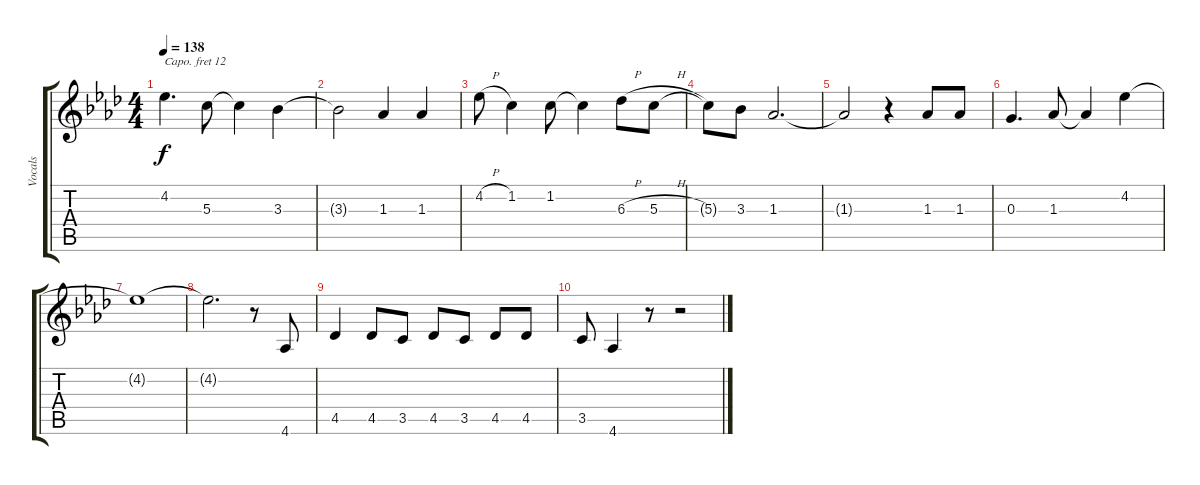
\track ("Vocals" "Vocals") {instrument violin}
\staff {score tabs}
\capo 12
\tuning (E4 B3 G3 D3 A2 E2) {hide}
\ts (4 4)
\tempo 138
\clef g2
\ks ab
4.2.4{d dy f} 5.3.8 5.3{t}.4 3.3.4 |
3.3{t}.2 1.3.4 1.3.4 |
4.2{h}.8 1.2.4 1.2.8 1.2{t}.4 6.3{h}.8 5.3{h}.8 |
5.3{t}.8 3.3.8 1.3.2{d} |
1.3{t}.2 r.4 1.3.8 1.3.8 |
0.3.4{d} 1.3.8 1.3{t}.4 4.2.4 |
4.2{t}.1 |
4.2{t}.2{d} r.8 4.6.8 |
4.5.4 4.5.8 3.5.8 4.5.8 3.5.8 4.5.8 4.5.8 |
3.5.8 4.6.4 r.8 r.2
